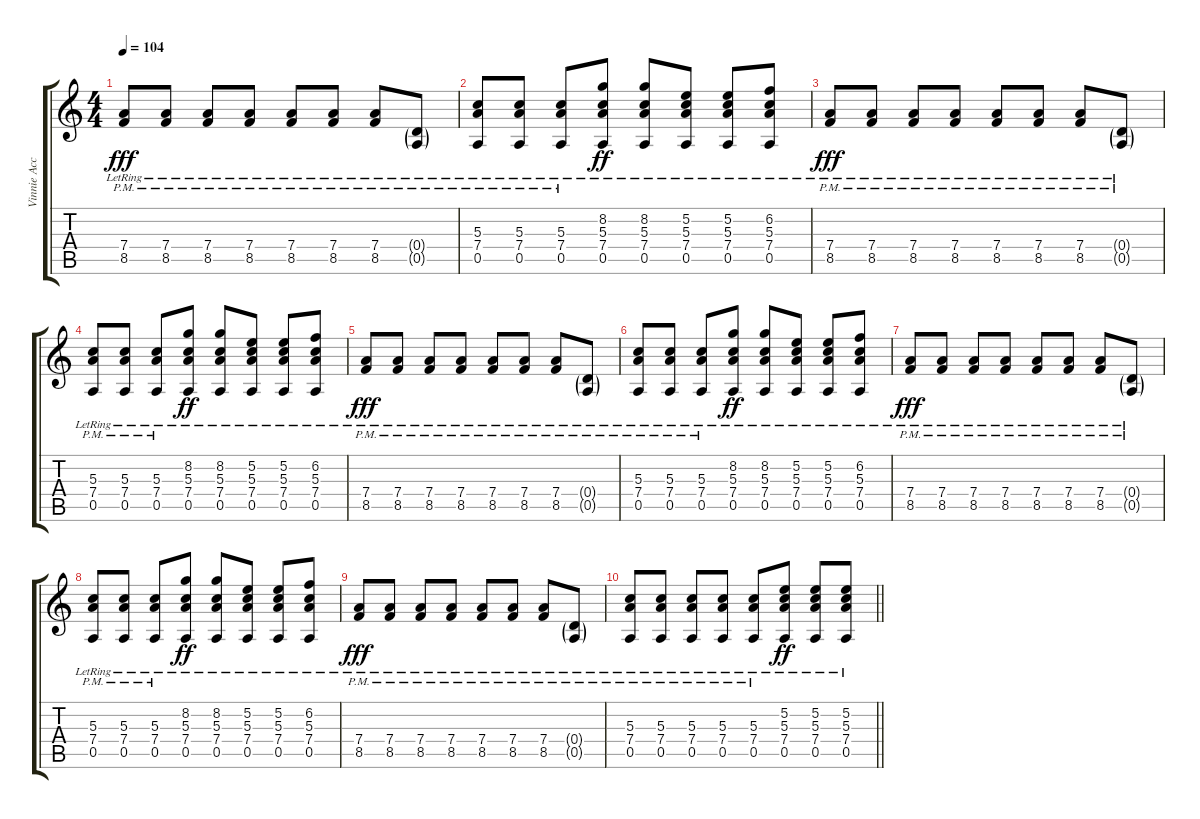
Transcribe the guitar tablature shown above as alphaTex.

\track ("Vinnie Accardi - Guitar" "Vinnie Acc") {instrument electricguitarjazz}
\staff {score tabs}
\tuning (E4 B3 G3 D3 A2 E2) {hide}
\ts (4 4)
\tempo 104
\clef g2
\ks c
(7.4{pm lr} 8.5{pm lr}).8{dy fff} (7.4{pm lr} 8.5{pm lr}).8 (7.4{pm lr} 8.5{pm lr}).8 (7.4{pm lr} 8.5{pm lr}).8 (7.4{pm lr} 8.5{pm lr}).8 (7.4{pm lr} 8.5{pm lr}).8 (7.4{pm lr} 8.5{pm lr}).8 (0.4{g pm lr} 0.5{g pm lr}).8 |
(5.3{pm lr} 7.4{pm lr} 0.5{pm lr}).8 (5.3{pm lr} 7.4{pm lr} 0.5{pm lr}).8 (5.3{pm lr} 7.4{pm lr} 0.5{pm lr}).8 (8.2{lr} 5.3{lr} 7.4{lr} 0.5{lr}).8{dy ff} (8.2{lr} 5.3{lr} 7.4{lr} 0.5{lr}).8 (5.2{lr} 5.3{lr} 7.4{lr} 0.5{lr}).8 (5.2{lr} 5.3{lr} 7.4{lr} 0.5{lr}).8 (6.2{lr} 5.3{lr} 7.4{lr} 0.5{lr}).8 |
(7.4{pm lr} 8.5{pm lr}).8{dy fff} (7.4{pm lr} 8.5{pm lr}).8 (7.4{pm lr} 8.5{pm lr}).8 (7.4{pm lr} 8.5{pm lr}).8 (7.4{pm lr} 8.5{pm lr}).8 (7.4{pm lr} 8.5{pm lr}).8 (7.4{pm lr} 8.5{pm lr}).8 (0.4{g pm lr} 0.5{g pm lr}).8 |
(5.3{pm lr} 7.4{pm lr} 0.5{pm lr}).8 (5.3{pm lr} 7.4{pm lr} 0.5{pm lr}).8 (5.3{pm lr} 7.4{pm lr} 0.5{pm lr}).8 (8.2{lr} 5.3{lr} 7.4{lr} 0.5{lr}).8{dy ff} (8.2{lr} 5.3{lr} 7.4{lr} 0.5{lr}).8 (5.2{lr} 5.3{lr} 7.4{lr} 0.5{lr}).8 (5.2{lr} 5.3{lr} 7.4{lr} 0.5{lr}).8 (6.2{lr} 5.3{lr} 7.4{lr} 0.5{lr}).8 |
(7.4{pm lr} 8.5{pm lr}).8{dy fff} (7.4{pm lr} 8.5{pm lr}).8 (7.4{pm lr} 8.5{pm lr}).8 (7.4{pm lr} 8.5{pm lr}).8 (7.4{pm lr} 8.5{pm lr}).8 (7.4{pm lr} 8.5{pm lr}).8 (7.4{pm lr} 8.5{pm lr}).8 (0.4{g pm lr} 0.5{g pm lr}).8 |
(5.3{pm lr} 7.4{pm lr} 0.5{pm lr}).8 (5.3{pm lr} 7.4{pm lr} 0.5{pm lr}).8 (5.3{pm lr} 7.4{pm lr} 0.5{pm lr}).8 (8.2{lr} 5.3{lr} 7.4{lr} 0.5{lr}).8{dy ff} (8.2{lr} 5.3{lr} 7.4{lr} 0.5{lr}).8 (5.2{lr} 5.3{lr} 7.4{lr} 0.5{lr}).8 (5.2{lr} 5.3{lr} 7.4{lr} 0.5{lr}).8 (6.2{lr} 5.3{lr} 7.4{lr} 0.5{lr}).8 |
(7.4{pm lr} 8.5{pm lr}).8{dy fff} (7.4{pm lr} 8.5{pm lr}).8 (7.4{pm lr} 8.5{pm lr}).8 (7.4{pm lr} 8.5{pm lr}).8 (7.4{pm lr} 8.5{pm lr}).8 (7.4{pm lr} 8.5{pm lr}).8 (7.4{pm lr} 8.5{pm lr}).8 (0.4{g pm lr} 0.5{g pm lr}).8 |
(5.3{pm lr} 7.4{pm lr} 0.5{pm lr}).8 (5.3{pm lr} 7.4{pm lr} 0.5{pm lr}).8 (5.3{pm lr} 7.4{pm lr} 0.5{pm lr}).8 (8.2{lr} 5.3{lr} 7.4{lr} 0.5{lr}).8{dy ff} (8.2{lr} 5.3{lr} 7.4{lr} 0.5{lr}).8 (5.2{lr} 5.3{lr} 7.4{lr} 0.5{lr}).8 (5.2{lr} 5.3{lr} 7.4{lr} 0.5{lr}).8 (6.2{lr} 5.3{lr} 7.4{lr} 0.5{lr}).8 |
(7.4{pm lr} 8.5{pm lr}).8{dy fff} (7.4{pm lr} 8.5{pm lr}).8 (7.4{pm lr} 8.5{pm lr}).8 (7.4{pm lr} 8.5{pm lr}).8 (7.4{pm lr} 8.5{pm lr}).8 (7.4{pm lr} 8.5{pm lr}).8 (7.4{pm lr} 8.5{pm lr}).8 (0.4{g pm lr} 0.5{g pm lr}).8 |
\barLineRight lightlight
(5.3{pm lr} 7.4{pm lr} 0.5{pm lr}).8 (5.3{pm lr} 7.4{pm lr} 0.5{pm lr}).8 (5.3{pm lr} 7.4{pm lr} 0.5{pm lr}).8 (5.3{pm lr} 7.4{pm lr} 0.5{pm lr}).8 (5.3{pm lr} 7.4{pm lr} 0.5{pm lr}).8 (5.2{lr} 5.3{lr} 7.4{lr} 0.5{lr}).8{dy ff} (5.2{lr} 5.3{lr} 7.4{lr} 0.5{lr}).8 (5.2{lr} 5.3{lr} 7.4{lr} 0.5{lr}).8
